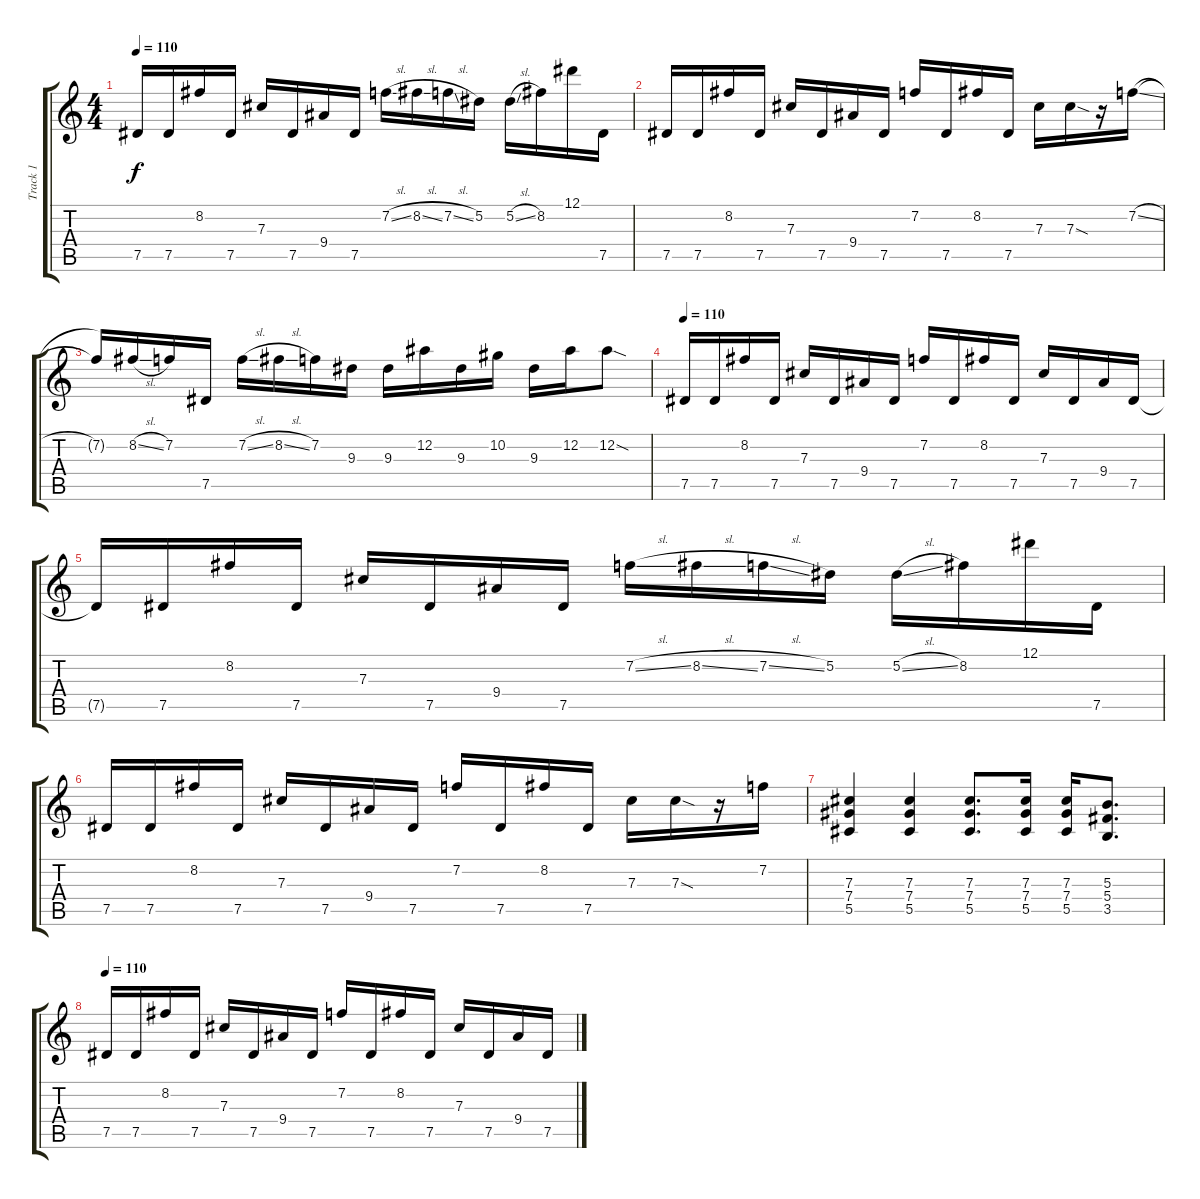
\track ("Track 1" "Track 1") {instrument acousticguitarsteel}
\staff {score tabs}
\tuning (Eb4 Bb3 Gb3 Db3 Ab2 Eb2) {hide}
\ts (4 4)
\tempo 110
\clef g2
\ks c
7.5{t}.16{dy f} 7.5.16 8.2.16 7.5.16 7.3.16 7.5.16 9.4.16 7.5.16 7.2{sl}.16 8.2{sl}.16 7.2{sl}.16 5.2.16 5.2{sl}.16 8.2.16 12.1.16 7.5.16 |
7.5.16 7.5.16 8.2.16 7.5.16 7.3.16 7.5.16 9.4.16 7.5.16 7.2.16 7.5.16 8.2.16 7.5.16 7.3.16 7.3{sod}.16 r.16 7.2{sl}.16 |
7.2{t}.16 8.2{sl}.16 7.2.16 7.5.16 7.2{sl}.16 8.2{sl}.16 7.2.16 9.3.16 9.3.16 12.2.16 9.3.16 10.2.16 9.3.16 12.2.16 12.2{sod}.8 |
\tempo 110
7.5.16 7.5.16 8.2.16 7.5.16 7.3.16 7.5.16 9.4.16 7.5.16 7.2.16 7.5.16 8.2.16 7.5.16 7.3.16 7.5.16 9.4.16 7.5.16 |
7.5{t}.16 7.5.16 8.2.16 7.5.16 7.3.16 7.5.16 9.4.16 7.5.16 7.2{sl}.16 8.2{sl}.16 7.2{sl}.16 5.2.16 5.2{sl}.16 8.2.16 12.1.16 7.5.16 |
7.5.16 7.5.16 8.2.16 7.5.16 7.3.16 7.5.16 9.4.16 7.5.16 7.2.16 7.5.16 8.2.16 7.5.16 7.3.16 7.3{sod}.16 r.16 7.2.16 |
(7.3 7.4 5.5).4 (7.3 7.4 5.5).4 (7.3 7.4 5.5).8{d} (7.3 7.4 5.5).16 (7.3 7.4 5.5).16 (5.3 5.4 3.5).8{d} |
\tempo 110
7.5.16 7.5.16 8.2.16 7.5.16 7.3.16 7.5.16 9.4.16 7.5.16 7.2.16 7.5.16 8.2.16 7.5.16 7.3.16 7.5.16 9.4.16 7.5.16
